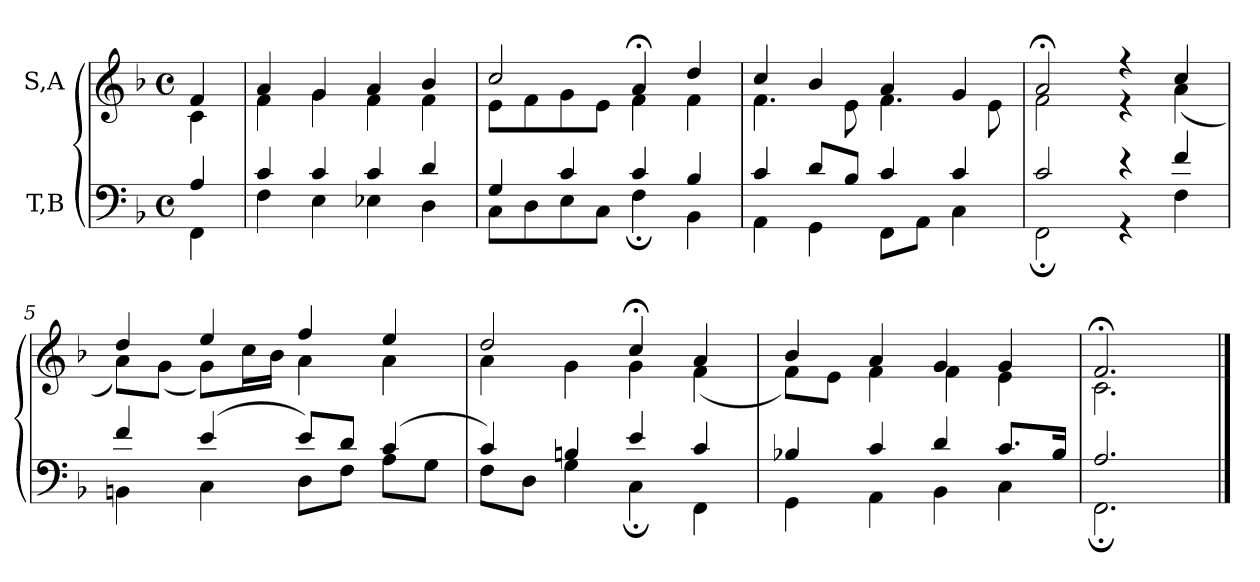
**kern	**kern
*part2	*part1
*staff2	*staff1
*I"T,B	*I"S,A
*clefF4	*clefG2
*k[b-]	*k[b-]
*M4/4	*M4/4
*met(c)	*met(c)
=	=
*^	*^
4A	4FF	4f	4c
=1	=1	=1	=1
4c	4F	4a	4f
4c	4E	4g	4g
4c	4E-X	4a	4f
4d	4D	4b-	4f
=2	=2	=2	=2
4G	8CL	2cc	8eL
.	8D	.	8f
4c	8E	.	8g
.	8CJ	.	8eJ
4c	4F;	4a;<	4f
4B-	4BB-	4dd	4f
=3	=3	=3	=3
4c	4AA	4cc	4.f
8dL	4GG	4b-	.
8B-J	.	.	8e
4c	8FFL	4a	4.f
.	8AAJ	.	.
4c	4C	4g	.
.	.	.	8e
=4	=4	=4	=4
2c	2FF;	2a;<	2f
4r	4r	4r	4r
4f	4F	4cc	(<4a
=5	=5	=5	=5
4f	4BBn	4dd	8aL)
.	.	.	(<8gJ
(>4e	4C	4ee	8gL)
.	.	.	16ccL
.	.	.	16b-JJ
8eL)	8DL	4ff	4a
8dJ	8FJ	.	.
(>4c	8AL	4ee	4a
.	8GJ	.	.
=6	=6	=6	=6
4c)	8FL	2dd	4a
.	8DJ	.	.
4Bn	4G	.	4g
4e	4C;	4cc;<	4g
4c	4FF	4a	(<4f
=7	=7	=7	=7
4B-X	4GG	4b-	8fL)
.	.	.	8eJ
4c	4AA	4a	4f
4d	4BB-	4g	4f
8.cL	4C	4g	4e
16B-Jk	.	.	.
=129	=129	=129	=129
2.A	2.FF;	2.f;<	2.c
*v	*v	*	*
*	*v	*v
==	==
*-	*-
